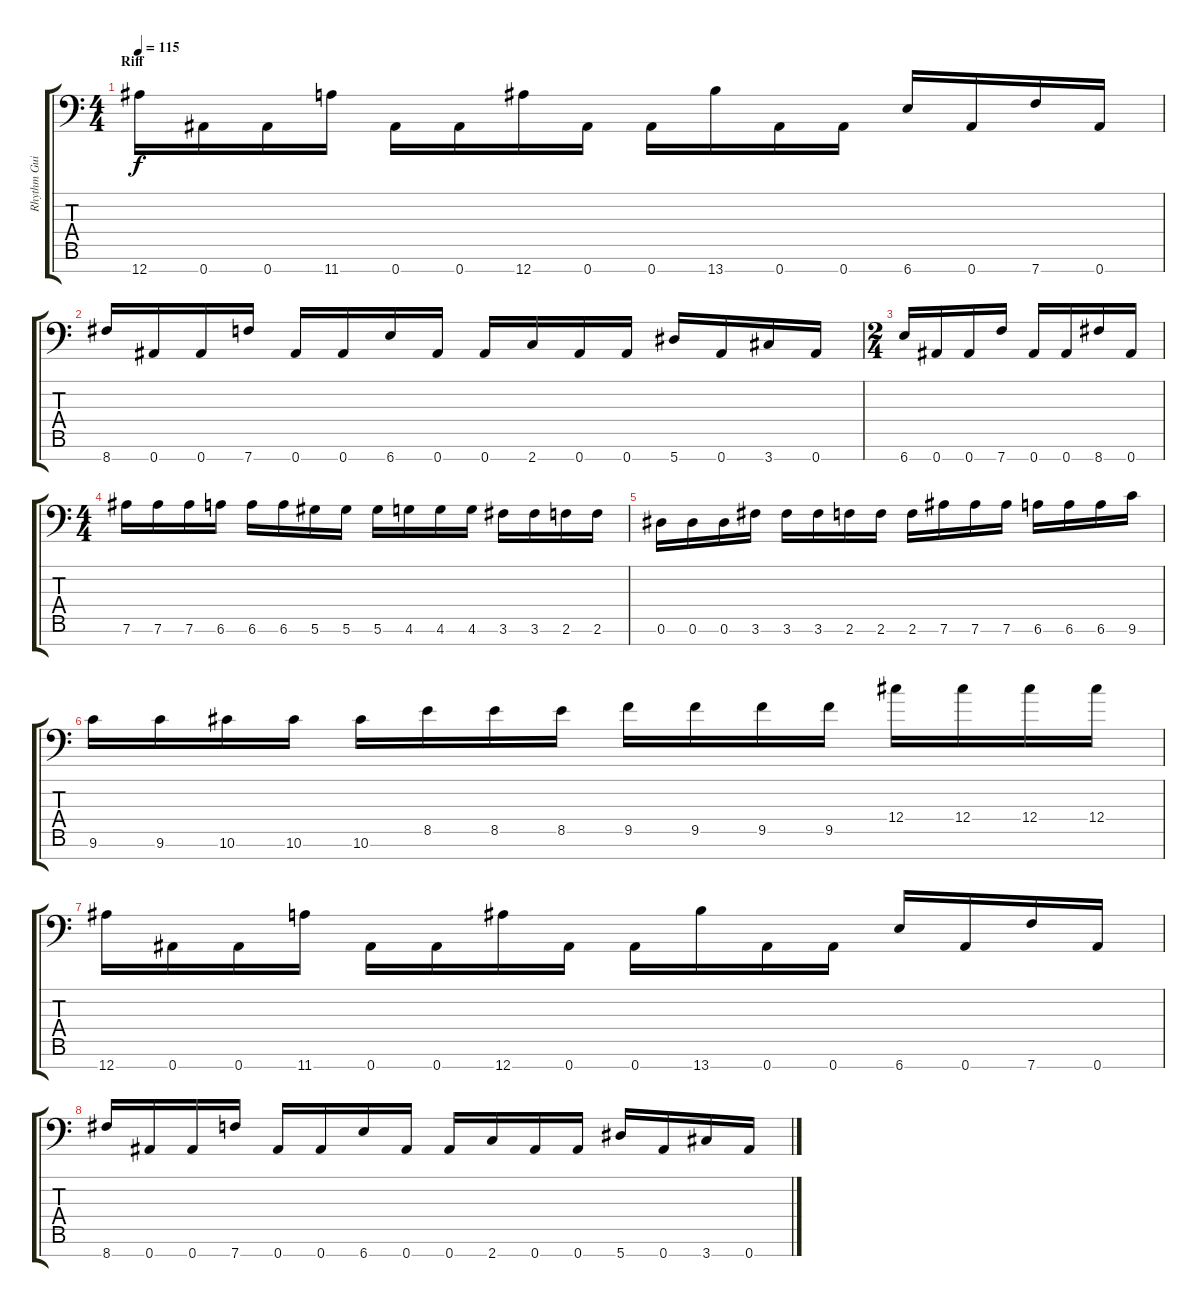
\track ("Rhythm Guitar Left" "Rhythm Gui") {instrument distortionguitar}
\staff {score tabs}
\tuning (Eb4 Bb3 Gb3 Db3 Ab2 Eb2 Bb1) {hide}
\ts (4 4)
\section ("" "Riff")
\tempo 115
\clef f4
\ks c
12.7.16{dy f} 0.7.16 0.7.16 11.7.16 0.7.16 0.7.16 12.7.16 0.7.16 0.7.16 13.7.16 0.7.16 0.7.16 6.7.16 0.7.16 7.7.16 0.7.16 |
8.7.16 0.7.16 0.7.16 7.7.16 0.7.16 0.7.16 6.7.16 0.7.16 0.7.16 2.7.16 0.7.16 0.7.16 5.7.16 0.7.16 3.7.16 0.7.16 |
\ts (2 4)
6.7.16 0.7.16 0.7.16 7.7.16 0.7.16 0.7.16 8.7.16 0.7.16 |
\ts (4 4)
7.6.16 7.6.16 7.6.16 6.6.16 6.6.16 6.6.16 5.6.16 5.6.16 5.6.16 4.6.16 4.6.16 4.6.16 3.6.16 3.6.16 2.6.16 2.6.16 |
0.6.16 0.6.16 0.6.16 3.6.16 3.6.16 3.6.16 2.6.16 2.6.16 2.6.16 7.6.16 7.6.16 7.6.16 6.6.16 6.6.16 6.6.16 9.6.16 |
9.6.16 9.6.16 10.6.16 10.6.16 10.6.16 8.5.16 8.5.16 8.5.16 9.5.16 9.5.16 9.5.16 9.5.16 12.4.16 12.4.16 12.4.16 12.4.16 |
12.7.16 0.7.16 0.7.16 11.7.16 0.7.16 0.7.16 12.7.16 0.7.16 0.7.16 13.7.16 0.7.16 0.7.16 6.7.16 0.7.16 7.7.16 0.7.16 |
8.7.16 0.7.16 0.7.16 7.7.16 0.7.16 0.7.16 6.7.16 0.7.16 0.7.16 2.7.16 0.7.16 0.7.16 5.7.16 0.7.16 3.7.16 0.7.16
